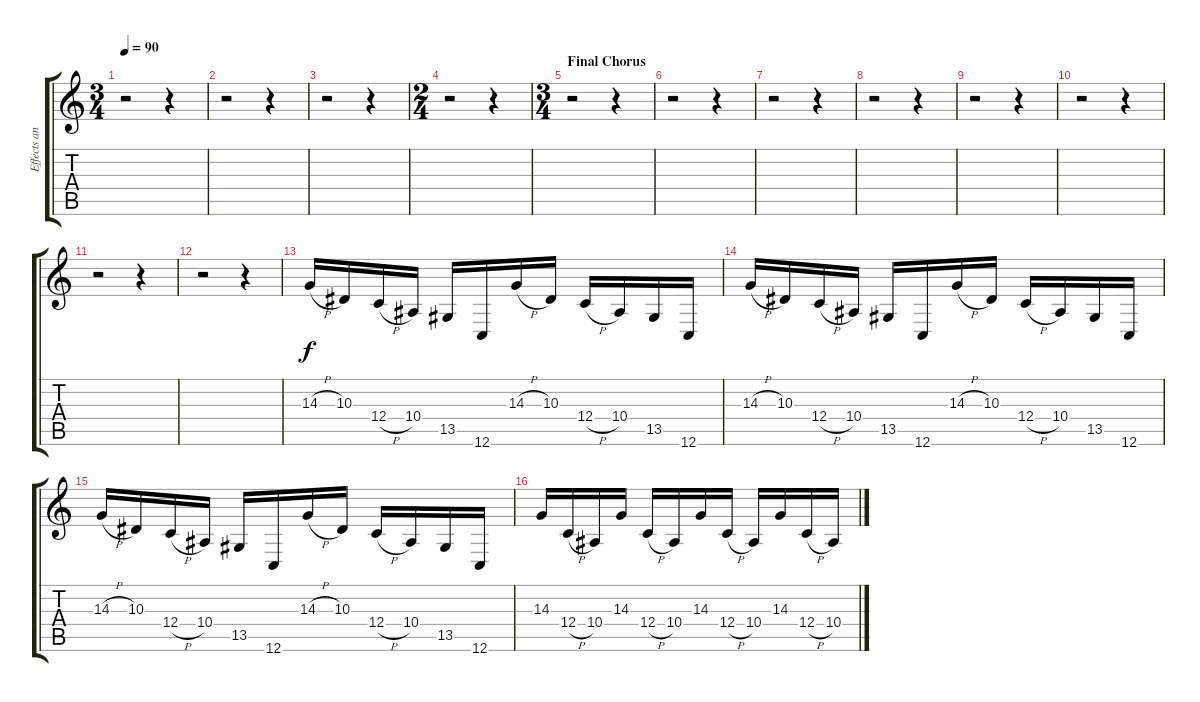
\track ("Effects and Third Guitar" "Effects an") {instrument pad2warm}
\staff {score tabs}
\tuning (D4 A3 F3 C3 G2 C2) {hide}
\ts (3 4)
\tempo 90
\clef g2
\ks c
r.2{dy f} r.4 |
r.2 r.4 |
r.2 r.4 |
\ts (2 4)
r.2 r.4 |
\ts (3 4)
\section ("" "Final Chorus")
r.2 r.4 |
r.2 r.4 |
r.2 r.4 |
r.2 r.4 |
r.2 r.4 |
r.2 r.4 |
r.2 r.4 |
r.2 r.4 |
14.3{h}.16{volume 16 instrument overdrivenguitar} 10.3.16 12.4{h}.16 10.4.16 13.5.16 12.6.16 14.3{h}.16 10.3.16 12.4{h}.16 10.4.16 13.5.16 12.6.16 |
14.3{h}.16 10.3.16 12.4{h}.16 10.4.16 13.5.16 12.6.16 14.3{h}.16 10.3.16 12.4{h}.16 10.4.16 13.5.16 12.6.16 |
14.3{h}.16 10.3.16 12.4{h}.16 10.4.16 13.5.16 12.6.16 14.3{h}.16 10.3.16 12.4{h}.16 10.4.16 13.5.16 12.6.16 |
14.3.16 12.4{h}.16 10.4.16 14.3.16 12.4{h}.16 10.4.16 14.3.16 12.4{h}.16 10.4.16 14.3.16 12.4{h}.16 10.4.16
